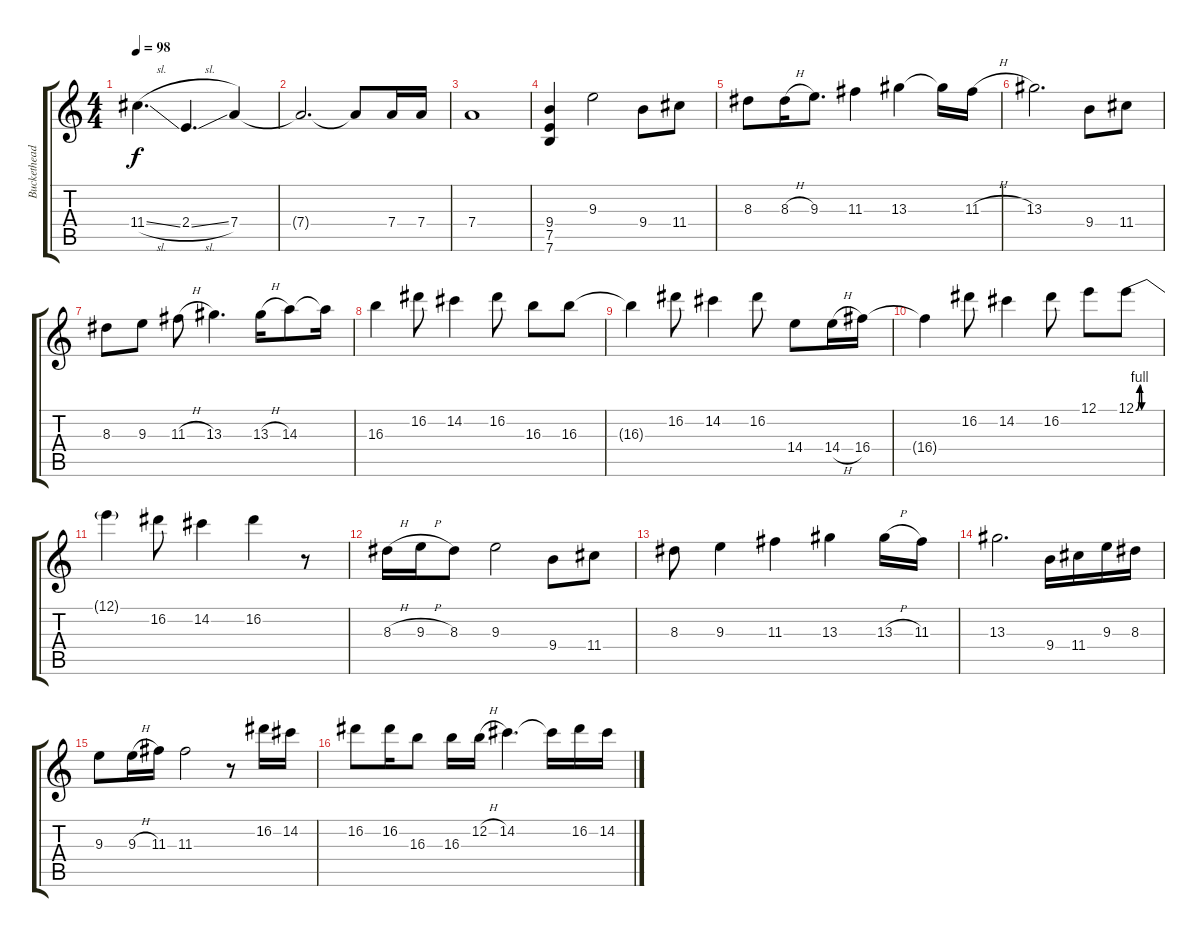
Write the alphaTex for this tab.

\track ("Buckethead" "Buckethead") {instrument distortionguitar}
\staff {score tabs}
\tuning (E4 B3 G3 D3 A2 E2) {hide}
\ts (4 4)
\tempo 98
\clef g2
\ks c
11.4{sl}.4{d dy f} 2.4{sl}.4{d} 7.4.4 |
7.4{t}.2{d} 7.4{t}.8 7.4.16 7.4.16 |
7.4.1 |
(9.4 7.5 7.6).4 9.3.2 9.4.8 11.4.8 |
8.3.8 8.3{h}.16 9.3.8{d} 11.3.4 13.3.4 13.3{t}.16 11.3{h}.16 |
13.3.2{d} 9.4.8 11.4.8 |
8.3.8 9.3.8 11.3{h}.8 13.3.4{d} 13.3{h}.16 14.3.8 14.3{t}.16 |
16.3.4 16.2.8 14.2.4 16.2.8 16.3.8 16.3.8 |
16.3{t}.4 16.2.8 14.2.4 16.2.8 14.4.8 14.4{h}.16 16.4.16 |
16.4{t}.4 16.2.8 14.2.4 16.2.8 12.1.8 12.1{be (custom 0 0 10 4 15 0 30 0 45 0 60 0)}.8 |
12.1{t}.4 16.2.8 14.2.4 16.2.4 r.8 |
8.3{h}.16 9.3{h}.16 8.3.8 9.3.2 9.4.8 11.4.8 |
8.3.8 9.3.4 11.3.4 13.3.4 13.3{h}.16 11.3.16 |
13.3.2{d} 9.4.16 11.4.16 9.3.16 8.3.16 |
9.3.8 9.3{h}.16 11.3.16 11.3.2 r.8 16.2.16 14.2.16 |
16.2.8 16.2.16 16.3.8 16.3.16 12.2{h}.16 14.2.4{d} 14.2{t}.16 16.2.16 14.2.16
